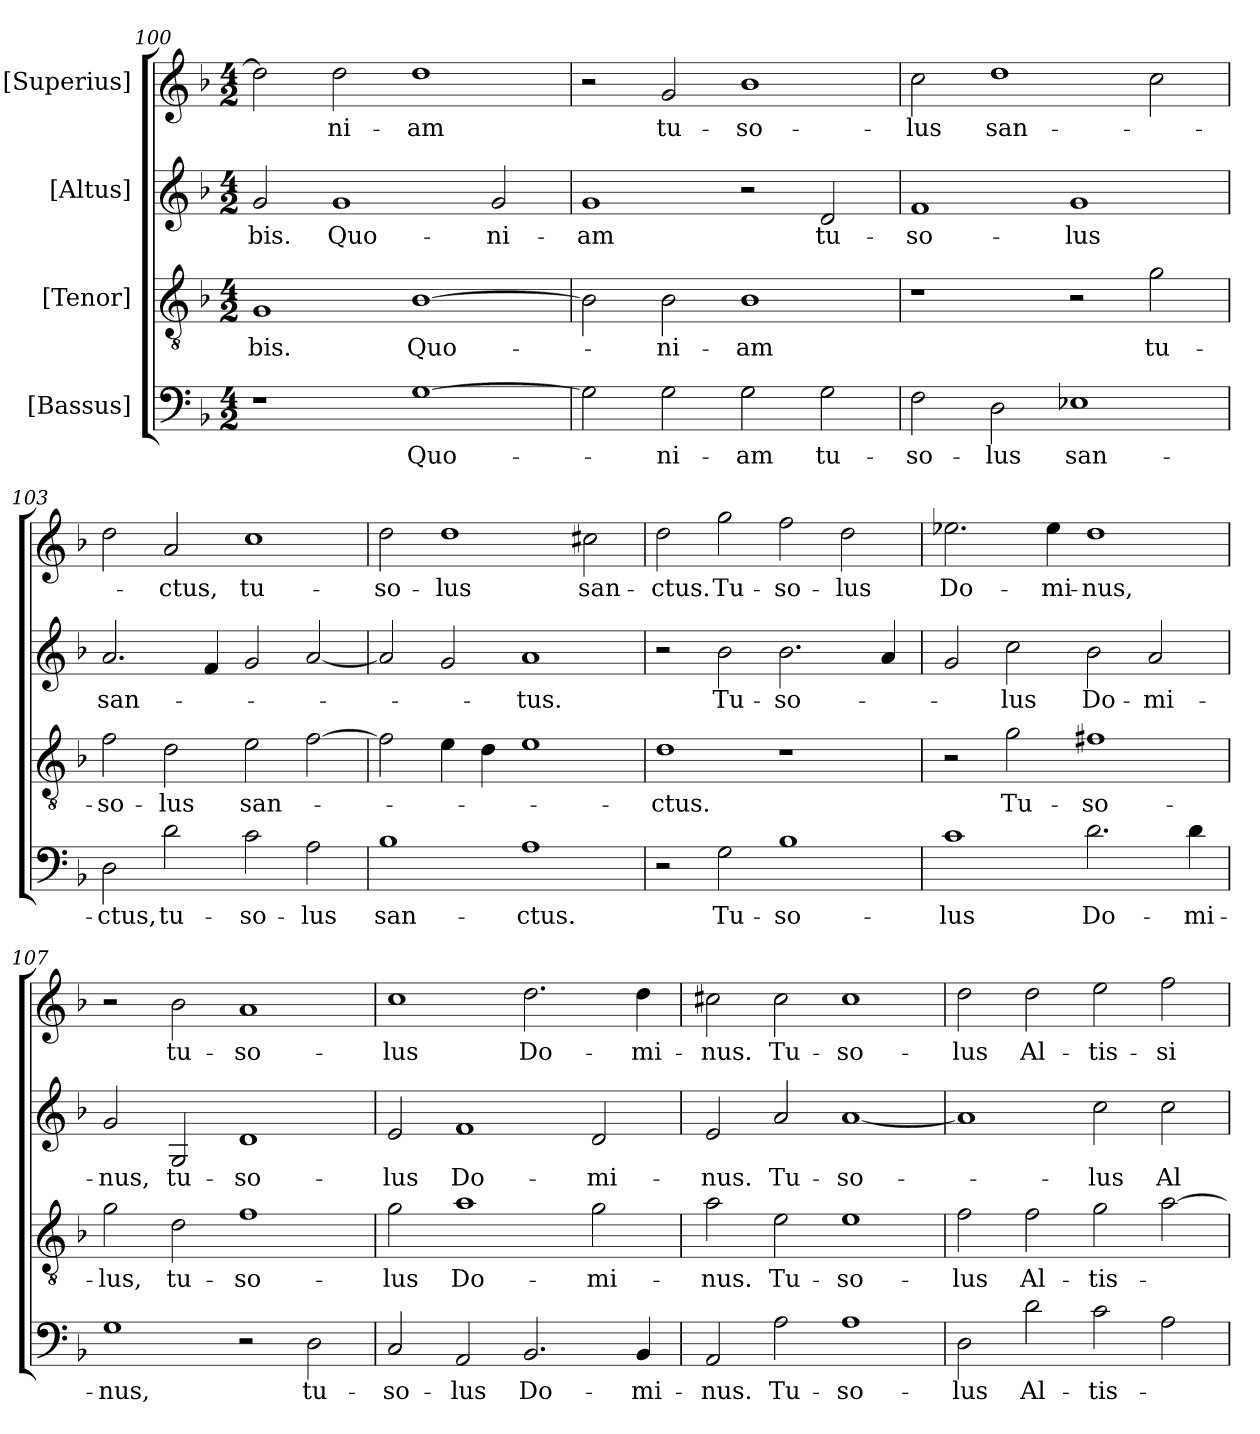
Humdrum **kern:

**kern	**text	**kern	**text	**kern	**text	**kern	**text
*part4	*part4	*part3	*part3	*part2	*part2	*part1	*part1
*staff4	*staff4	*staff3	*staff3	*staff2	*staff2	*staff1	*staff1
*I"[Bassus]	*	*I"[Tenor]	*	*I"[Altus]	*	*I"[Superius]	*
*clefF4	*	*clefGv2	*	*clefG2	*	*clefG2	*
*k[b-]	*	*k[b-]	*	*k[b-]	*	*k[b-]	*
*M4/2	*	*M4/2	*	*M4/2	*	*M4/2	*
=100	=100	=100	=100	=100	=100	=100	=100
1r	.	1G/	-bis.	2g/	-bis.	2dd\]	.
.	.	.	.	1g/	Quo-	2dd\	-ni-
[1G\	Quo-	[1B-\	Quo-	.	.	1dd\	-am
.	.	.	.	2g/	-ni-	.	.
=101	=101	=101	=101	=101	=101	=101	=101
2G\]	.	2B-\]	.	1g/	-am	2r	.
2G\	-ni-	2B-\	-ni-	.	.	2g/	tu-
2G\	-am	1B-\	-am	2r	.	1b-\	so-
2G\	tu-	.	.	2d/	tu-	.	.
=102	=102	=102	=102	=102	=102	=102	=102
2F\	so-	1r	.	1f/	so-	2cc\	-lus
2D\	-lus	.	.	.	.	1dd\	san-
1E-X\	san-	2r	.	1g/	-lus	.	.
.	.	2g\	tu-	.	.	2cc\	.
=103	=103	=103	=103	=103	=103	=103	=103
2D\	-ctus,	2f\	so-	2.a/	san-	2dd\	.
2d\	tu-	2d\	-lus	.	.	2a/	-ctus,
.	.	.	.	4f/	.	.	.
2c\	so-	2e\	san-	2g/	.	1cc\	tu-
2A\	-lus	[2f\	.	[2a/	.	.	.
=104	=104	=104	=104	=104	=104	=104	=104
1B-\	san-	2f\]	.	2a/]	.	2dd\	so-
.	.	4e\	.	2g/	.	1dd\	-lus
.	.	4d\	.	.	.	.	.
1A\	-ctus.	1e\	.	1a/	-tus.	.	.
.	.	.	.	.	.	2cc#X\	san-
=105	=105	=105	=105	=105	=105	=105	=105
2r	.	1d\	-ctus.	2r	.	2dd\	-ctus.
2G\	Tu-	.	.	2b-\	Tu-	2gg\	Tu-
1B-\	so-	1r	.	2.b-\	so-	2ff\	so-
.	.	.	.	.	.	2dd\	-lus
.	.	.	.	4a/	.	.	.
=106	=106	=106	=106	=106	=106	=106	=106
1c\	-lus	2r	.	2g/	.	2.ee-X\	Do-
.	.	2g\	Tu-	2cc\	-lus	.	.
.	.	.	.	.	.	4ee-\	-mi-
2.d\	Do-	1f#X\	so-	2b-\	Do-	1dd\	-nus,
.	.	.	.	2a/	-mi-	.	.
4d\	-mi-	.	.	.	.	.	.
=107	=107	=107	=107	=107	=107	=107	=107
1G\	-nus,	2g\	-lus,	2g/	-nus,	2r	.
.	.	2d\	tu-	2G/	tu-	2b-\	tu-
2r	.	1f\	so-	1d/	so-	1a/	so-
2D\	tu-	.	.	.	.	.	.
=108	=108	=108	=108	=108	=108	=108	=108
2C/	so-	2g\	-lus	2e/	-lus	1cc\	-lus
2AA/	-lus	1a\	Do-	1f/	Do-	.	.
2.BB-/	Do-	.	.	.	.	2.dd\	Do-
.	.	2g\	-mi-	2d/	-mi-	.	.
4BB-/	-mi-	.	.	.	.	4dd\	-mi-
=109	=109	=109	=109	=109	=109	=109	=109
2AA/	-nus.	2a\	-nus.	2e/	-nus.	2cc#X\	-nus.
2A\	Tu-	2e\	Tu-	2a/	Tu-	2cc#\	Tu-
1A\	so-	1e\	so-	[1a/	so-	1cc#\	so-
=110	=110	=110	=110	=110	=110	=110	=110
2D\	-lus	2f\	-lus	1a/]	.	2dd\	-lus
2d\	Al-	2f\	Al-	.	.	2dd\	Al-
2c\	-tis-	2g\	-tis-	2cc\	-lus	2ee\	-tis-
2A\	.	[2a\	.	2cc\	Al-	2ff\	-si-
=	=	=	=	=	=	=	=
*-	*-	*-	*-	*-	*-	*-	*-
